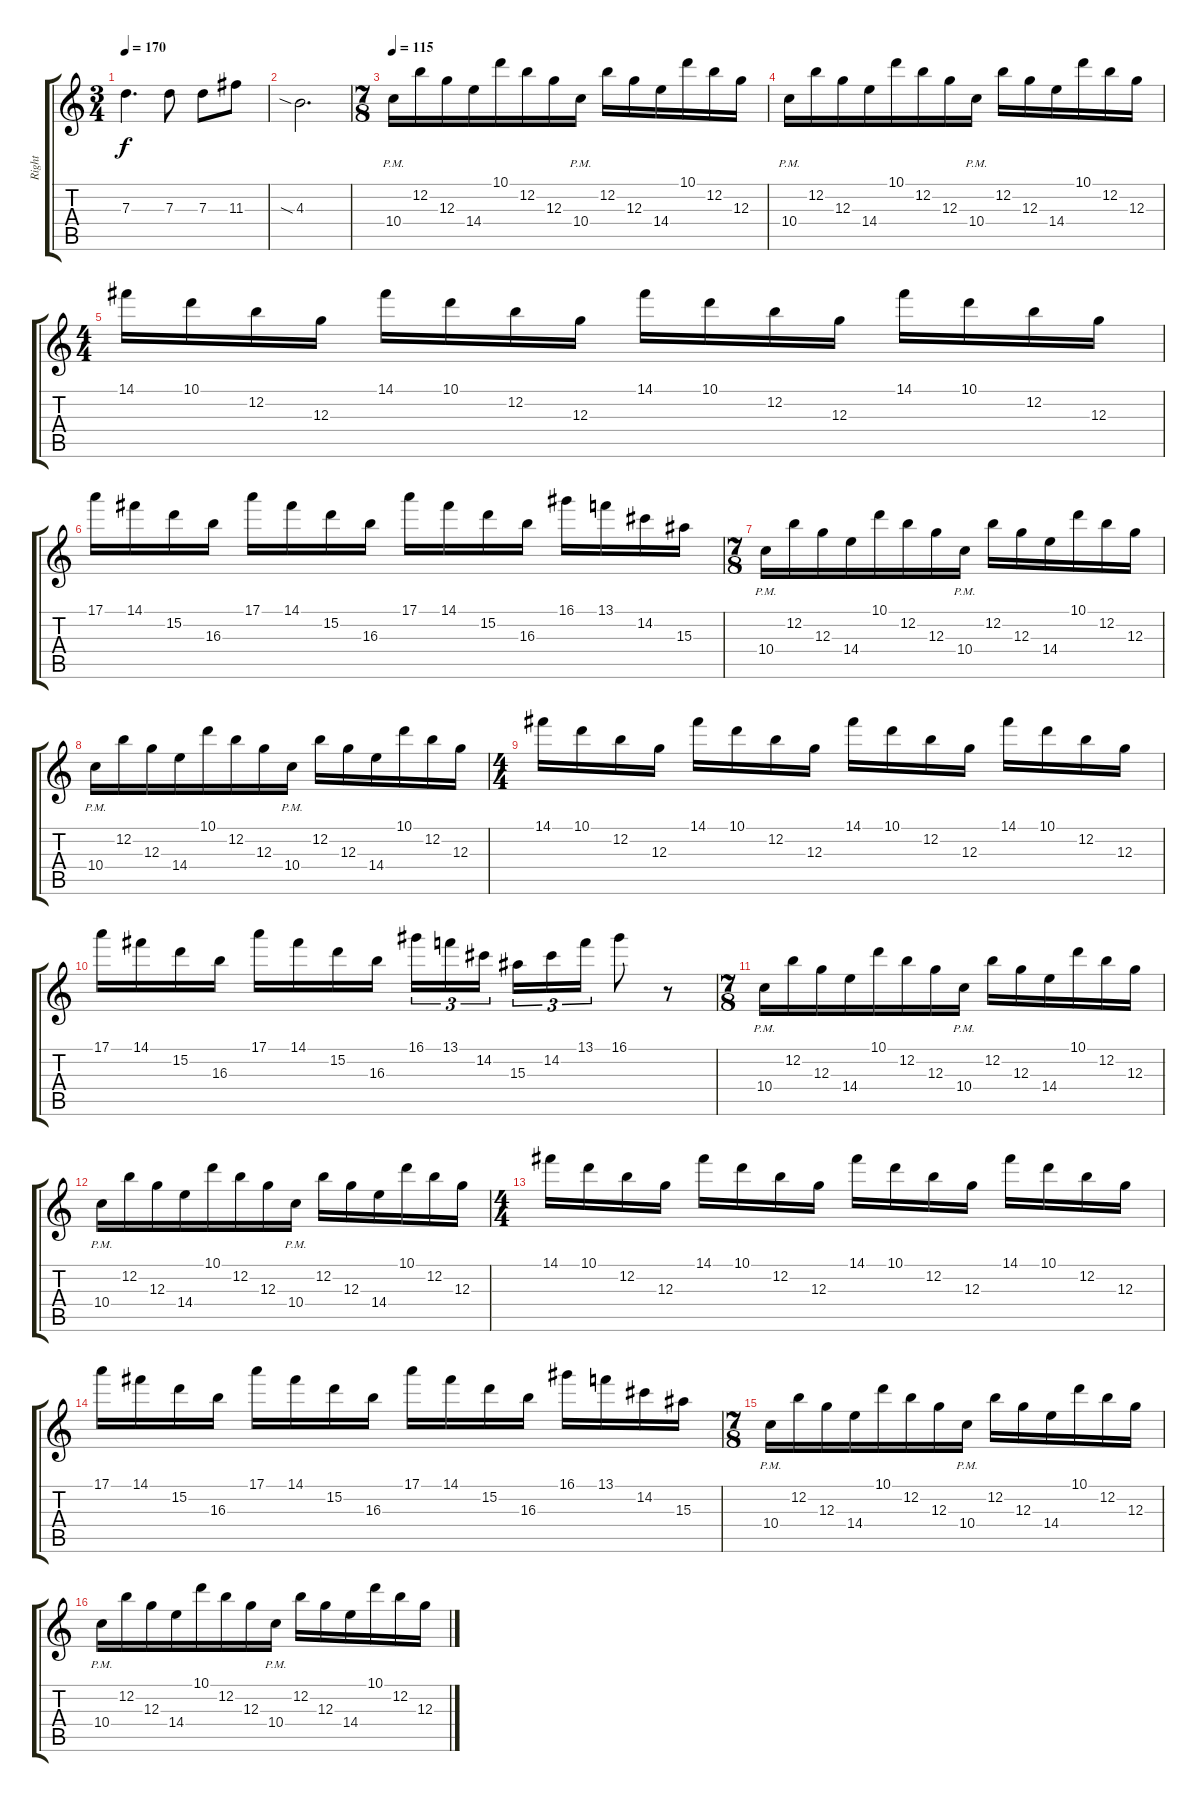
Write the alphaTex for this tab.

\track ("Right" "Right") {instrument distortionguitar}
\staff {score tabs}
\tuning (E4 B3 G3 D3 A2 E2) {hide}
\ts (3 4)
\tempo 170
\clef g2
\ks c
7.3.4{d dy f} 7.3.8 7.3.8 11.3.8 |
4.3{sia}.2{d} |
\ts (7 8)
\tempo 115
10.4{pm}.16 12.2.16 12.3.16 14.4.16 10.1.16 12.2.16 12.3.16 10.4{pm}.16 12.2.16 12.3.16 14.4.16 10.1.16 12.2.16 12.3.16 |
10.4{pm}.16 12.2.16 12.3.16 14.4.16 10.1.16 12.2.16 12.3.16 10.4{pm}.16 12.2.16 12.3.16 14.4.16 10.1.16 12.2.16 12.3.16 |
\ts (4 4)
14.1.16 10.1.16 12.2.16 12.3.16 14.1.16 10.1.16 12.2.16 12.3.16 14.1.16 10.1.16 12.2.16 12.3.16 14.1.16 10.1.16 12.2.16 12.3.16 |
17.1.16 14.1.16 15.2.16 16.3.16 17.1.16 14.1.16 15.2.16 16.3.16 17.1.16 14.1.16 15.2.16 16.3.16 16.1.16 13.1.16 14.2.16 15.3.16 |
\ts (7 8)
10.4{pm}.16 12.2.16 12.3.16 14.4.16 10.1.16 12.2.16 12.3.16 10.4{pm}.16 12.2.16 12.3.16 14.4.16 10.1.16 12.2.16 12.3.16 |
10.4{pm}.16 12.2.16 12.3.16 14.4.16 10.1.16 12.2.16 12.3.16 10.4{pm}.16 12.2.16 12.3.16 14.4.16 10.1.16 12.2.16 12.3.16 |
\ts (4 4)
14.1.16 10.1.16 12.2.16 12.3.16 14.1.16 10.1.16 12.2.16 12.3.16 14.1.16 10.1.16 12.2.16 12.3.16 14.1.16 10.1.16 12.2.16 12.3.16 |
17.1.16 14.1.16 15.2.16 16.3.16 17.1.16 14.1.16 15.2.16 16.3.16 16.1.16{tu (3 2)} 13.1.16{tu (3 2)} 14.2.16{tu (3 2) beam splitsecondary} 15.3.16{tu (3 2)} 14.2.16{tu (3 2)} 13.1.16{tu (3 2)} 16.1.8 r.8 |
\ts (7 8)
10.4{pm}.16 12.2.16 12.3.16 14.4.16 10.1.16 12.2.16 12.3.16 10.4{pm}.16 12.2.16 12.3.16 14.4.16 10.1.16 12.2.16 12.3.16 |
10.4{pm}.16 12.2.16 12.3.16 14.4.16 10.1.16 12.2.16 12.3.16 10.4{pm}.16 12.2.16 12.3.16 14.4.16 10.1.16 12.2.16 12.3.16 |
\ts (4 4)
14.1.16 10.1.16 12.2.16 12.3.16 14.1.16 10.1.16 12.2.16 12.3.16 14.1.16 10.1.16 12.2.16 12.3.16 14.1.16 10.1.16 12.2.16 12.3.16 |
17.1.16 14.1.16 15.2.16 16.3.16 17.1.16 14.1.16 15.2.16 16.3.16 17.1.16 14.1.16 15.2.16 16.3.16 16.1.16 13.1.16 14.2.16 15.3.16 |
\ts (7 8)
10.4{pm}.16 12.2.16 12.3.16 14.4.16 10.1.16 12.2.16 12.3.16 10.4{pm}.16 12.2.16 12.3.16 14.4.16 10.1.16 12.2.16 12.3.16 |
10.4{pm}.16 12.2.16 12.3.16 14.4.16 10.1.16 12.2.16 12.3.16 10.4{pm}.16 12.2.16 12.3.16 14.4.16 10.1.16 12.2.16 12.3.16
